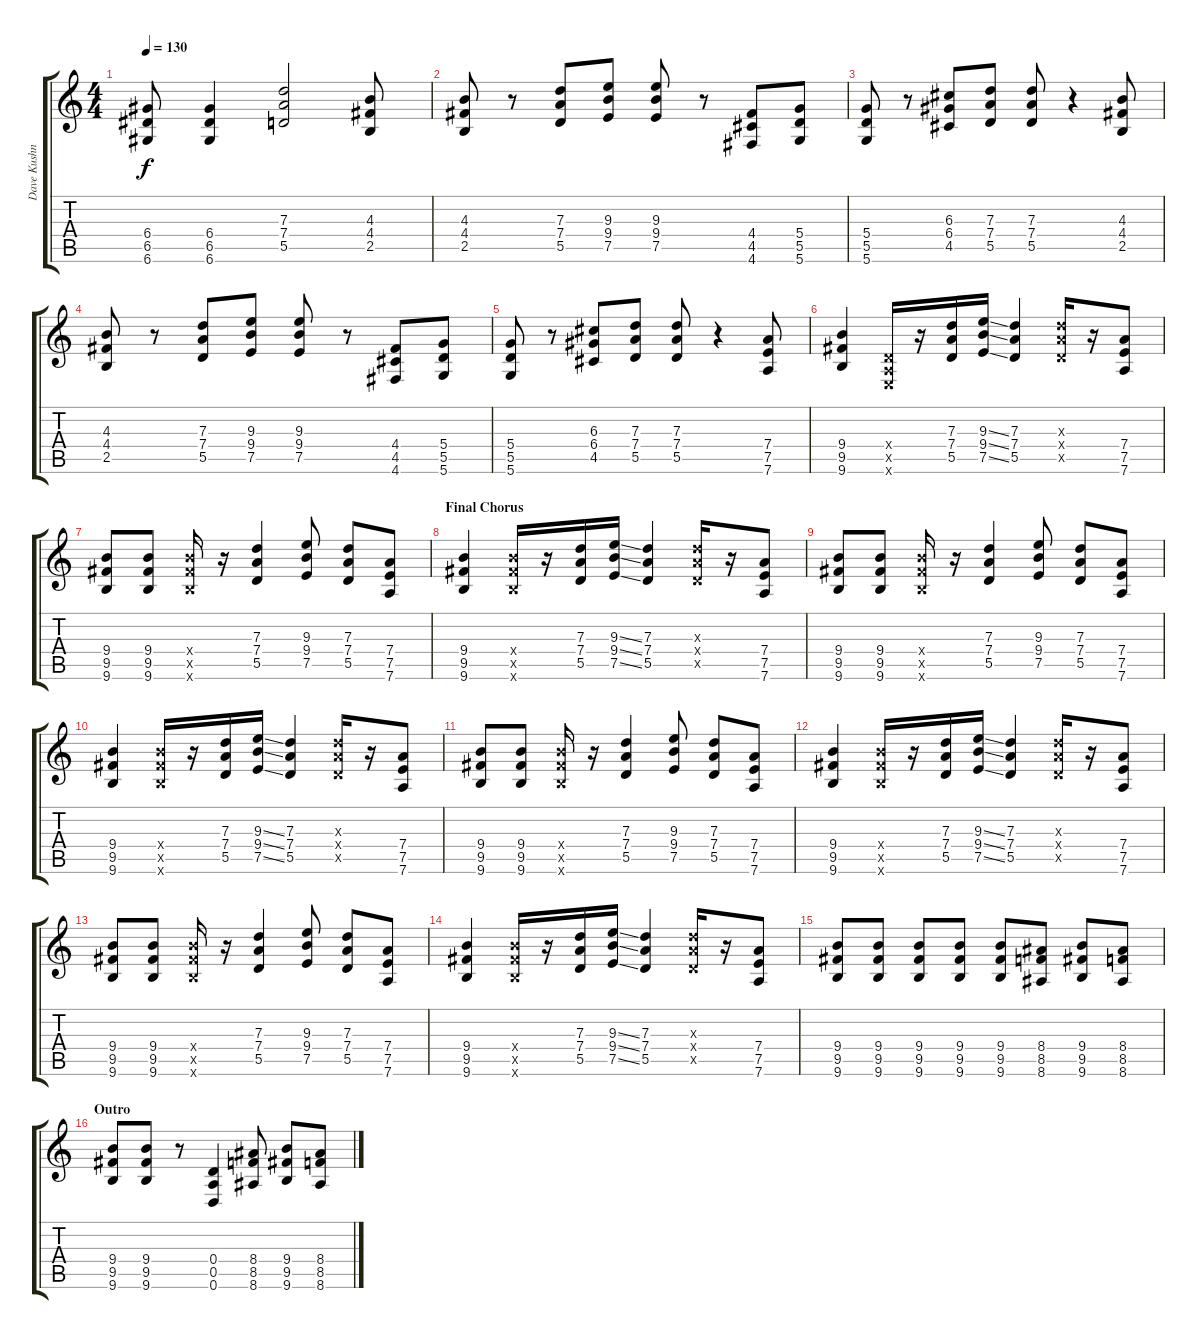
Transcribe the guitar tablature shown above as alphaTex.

\track ("Dave Kushner" "Dave Kushn") {instrument distortionguitar}
\staff {score tabs}
\tuning (E4 B3 G3 D3 A2 D2) {hide}
\ts (4 4)
\tempo 130
\clef g2
\ks c
(6.4 6.5 6.6).8{dy f} (6.4 6.5 6.6).4 (7.3 7.4 5.5).2 (4.3 4.4 2.5).8 |
(4.3 4.4 2.5).8 r.8 (7.3 7.4 5.5).8 (9.3 9.4 7.5).8 (9.3 9.4 7.5).8 r.8 (4.4 4.5 4.6).8 (5.4 5.5 5.6).8 |
(5.4 5.5 5.6).8 r.8 (6.3 6.4 4.5).8 (7.3 7.4 5.5).8 (7.3 7.4 5.5).8 r.4 (4.3 4.4 2.5).8 |
(4.3 4.4 2.5).8 r.8 (7.3 7.4 5.5).8 (9.3 9.4 7.5).8 (9.3 9.4 7.5).8 r.8 (4.4 4.5 4.6).8 (5.4 5.5 5.6).8 |
(5.4 5.5 5.6).8 r.8 (6.3 6.4 4.5).8 (7.3 7.4 5.5).8 (7.3 7.4 5.5).8 r.4 (7.4 7.5 7.6).8 |
(9.4 9.5 9.6).4 (0.4{x} 0.5{x} 2.6{x}).16 r.16 (7.3 7.4 5.5).16 (9.3{ss} 9.4{ss} 7.5{ss}).16 (7.3 7.4 5.5).4 (7.3{x} 7.4{x} 5.5{x}).16 r.16 (7.4 7.5 7.6).8 |
(9.4 9.5 9.6).8 (9.4 9.5 9.6).8 (9.4{x} 9.5{x} 9.6{x}).16 r.16 (7.3 7.4 5.5).4 (9.3 9.4 7.5).8 (7.3 7.4 5.5).8 (7.4 7.5 7.6).8 |
\section ("" "Final Chorus")
(9.4 9.5 9.6).4 (9.4{x} 9.5{x} 9.6{x}).16 r.16 (7.3 7.4 5.5).16 (9.3{ss} 9.4{ss} 7.5{ss}).16 (7.3 7.4 5.5).4 (7.3{x} 7.4{x} 5.5{x}).16 r.16 (7.4 7.5 7.6).8 |
(9.4 9.5 9.6).8 (9.4 9.5 9.6).8 (9.4{x} 9.5{x} 9.6{x}).16 r.16 (7.3 7.4 5.5).4 (9.3 9.4 7.5).8 (7.3 7.4 5.5).8 (7.4 7.5 7.6).8 |
(9.4 9.5 9.6).4 (9.4{x} 9.5{x} 9.6{x}).16 r.16 (7.3 7.4 5.5).16 (9.3{ss} 9.4{ss} 7.5{ss}).16 (7.3 7.4 5.5).4 (7.3{x} 7.4{x} 5.5{x}).16 r.16 (7.4 7.5 7.6).8 |
(9.4 9.5 9.6).8 (9.4 9.5 9.6).8 (9.4{x} 9.5{x} 9.6{x}).16 r.16 (7.3 7.4 5.5).4 (9.3 9.4 7.5).8 (7.3 7.4 5.5).8 (7.4 7.5 7.6).8 |
(9.4 9.5 9.6).4 (9.4{x} 9.5{x} 9.6{x}).16 r.16 (7.3 7.4 5.5).16 (9.3{ss} 9.4{ss} 7.5{ss}).16 (7.3 7.4 5.5).4 (7.3{x} 7.4{x} 5.5{x}).16 r.16 (7.4 7.5 7.6).8 |
(9.4 9.5 9.6).8 (9.4 9.5 9.6).8 (9.4{x} 9.5{x} 9.6{x}).16 r.16 (7.3 7.4 5.5).4 (9.3 9.4 7.5).8 (7.3 7.4 5.5).8 (7.4 7.5 7.6).8 |
(9.4 9.5 9.6).4 (9.4{x} 9.5{x} 9.6{x}).16 r.16 (7.3 7.4 5.5).16 (9.3{ss} 9.4{ss} 7.5{ss}).16 (7.3 7.4 5.5).4 (7.3{x} 7.4{x} 5.5{x}).16 r.16 (7.4 7.5 7.6).8 |
(9.4 9.5 9.6).8 (9.4 9.5 9.6).8 (9.4 9.5 9.6).8 (9.4 9.5 9.6).8 (9.4 9.5 9.6).8 (8.4 8.5 8.6).8 (9.4 9.5 9.6).8 (8.4 8.5 8.6).8 |
\section ("" "Outro")
(9.4 9.5 9.6).8 (9.4 9.5 9.6).8 r.8 (0.4 0.5 0.6).4 (8.4 8.5 8.6).8 (9.4 9.5 9.6).8 (8.4 8.5 8.6).8
